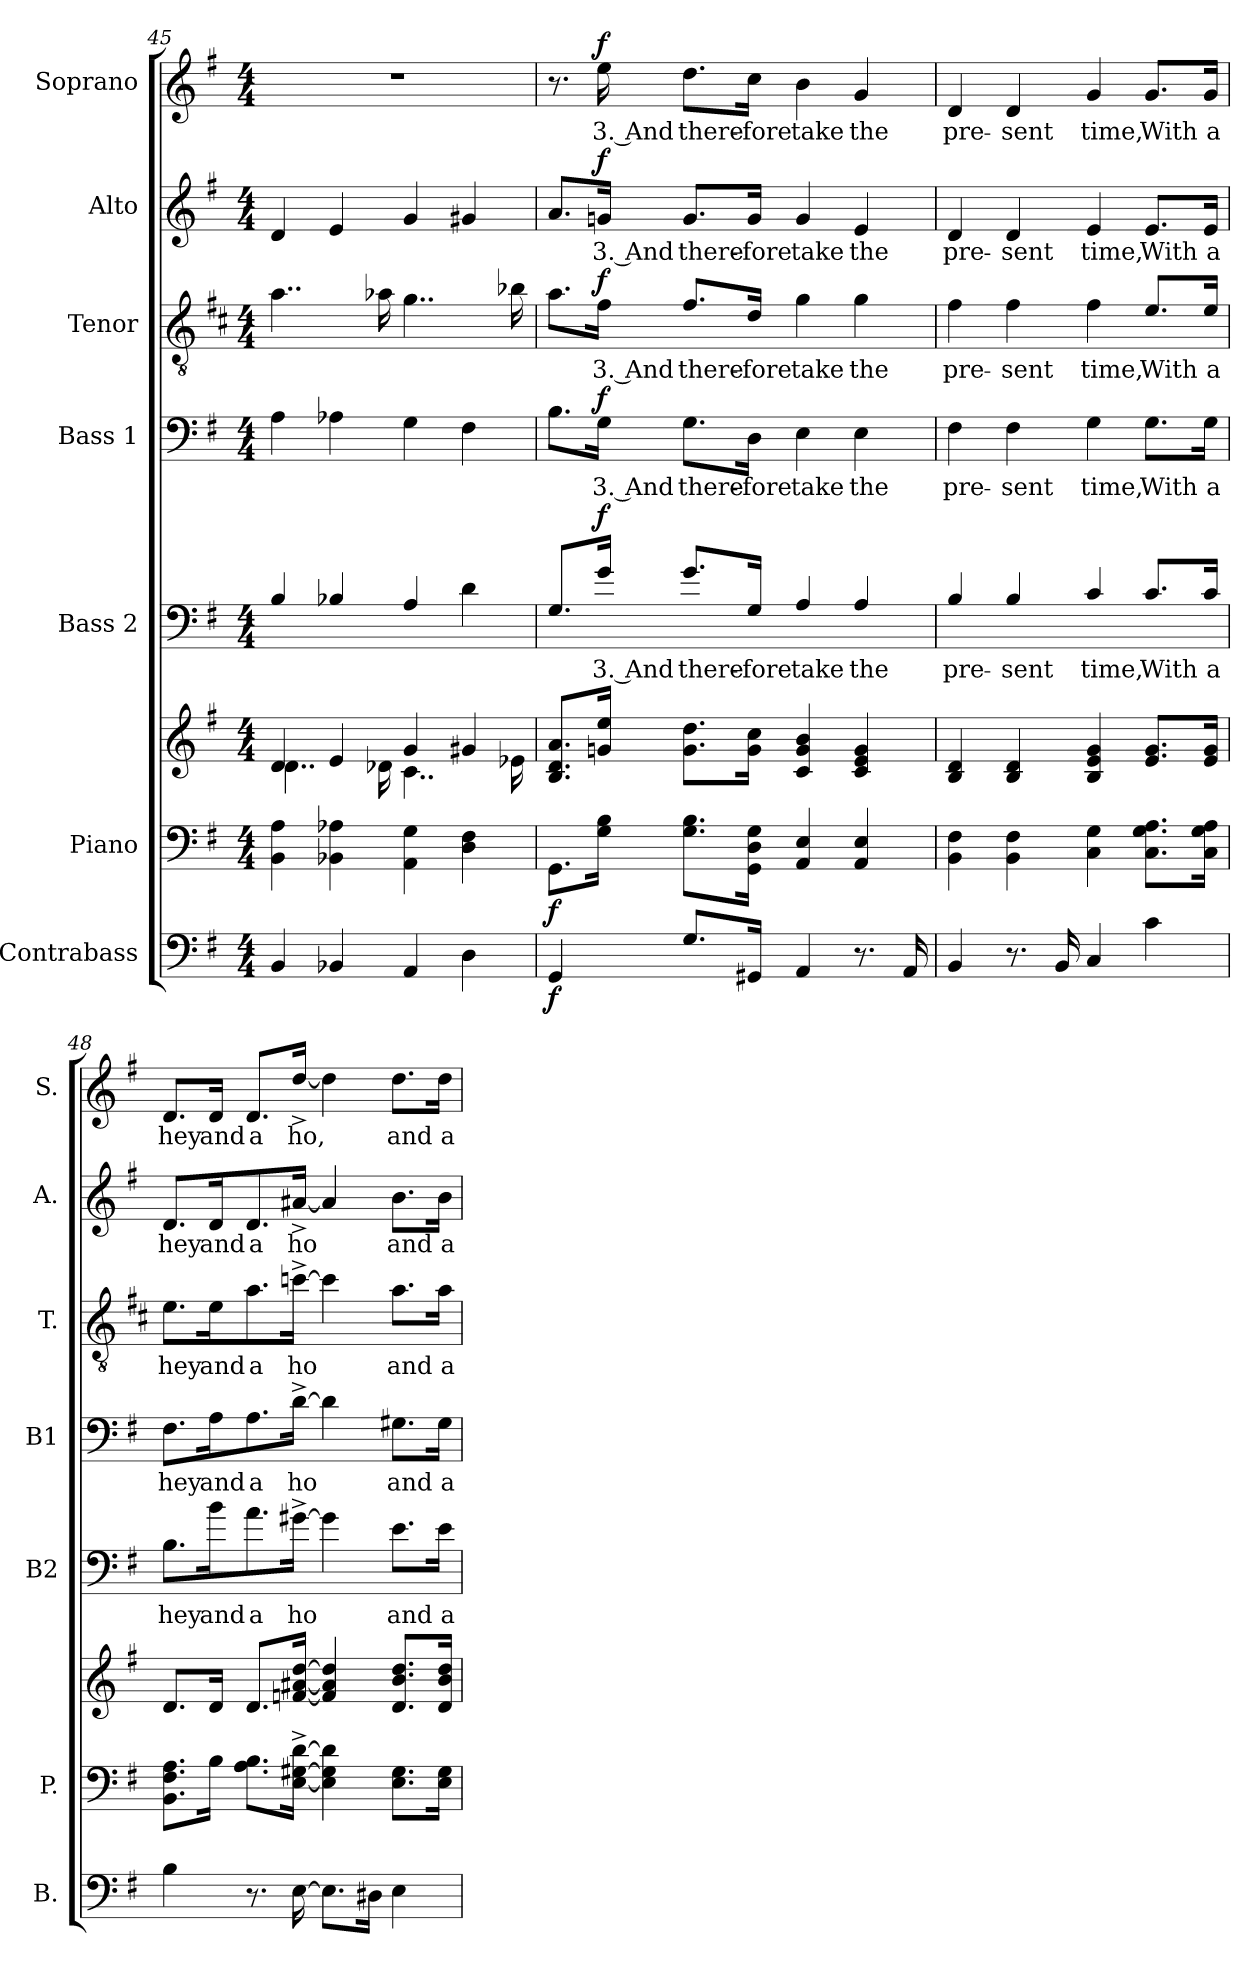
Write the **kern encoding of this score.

**kern	**dynam	**kern	**kern	**dynam	**kern	**text	**dynam	**kern	**text	**dynam	**kern	**text	**dynam	**kern	**text	**dynam	**kern	**text	**dynam
*part7	*part7	*part6	*part6	*part6	*part5	*part5	*part5	*part4	*part4	*part4	*part3	*part3	*part3	*part2	*part2	*part2	*part1	*part1	*part1
*staff8	*staff8	*staff7	*staff6	*staff6/7	*staff5	*staff5	*staff5	*staff4	*staff4	*staff4	*staff3	*staff3	*staff3	*staff2	*staff2	*staff2	*staff1	*staff1	*staff1
*I"Contrabass	*	*I"Piano	*	*	*I"Bass 2	*	*	*I"Bass 1	*	*	*I"Tenor	*	*	*I"Alto	*	*	*I"Soprano	*	*
*I'B.	*	*I'P.	*	*	*I'B2	*	*	*I'B1	*	*	*I'T.	*	*	*I'A.	*	*	*I'S.	*	*
!!LO:PB:g=z
*clefF4	*	*clefF4	*clefG2	*	*clefF4	*	*	*clefF4	*	*	*clefGv2	*	*	*clefG2	*	*	*clefG2	*	*
*	*	*	*	*	*ITrd12c21	*	*	*	*	*	*ITrd4c7	*	*	*	*	*	*	*	*
*k[f#]	*	*k[f#]	*k[f#]	*	*k[f#]	*	*	*k[f#]	*	*	*k[f#]	*	*	*k[f#]	*	*	*k[f#]	*	*
*M4/4	*	*M4/4	*M4/4	*	*M4/4	*	*	*M4/4	*	*	*M4/4	*	*	*M4/4	*	*	*M4/4	*	*
=45	=45	=45	=45	=45	=45	=45	=45	=45	=45	=45	=45	=45	=45	=45	=45	=45	=45	=45	=45
*	*	*	*^	*	*	*	*	*	*	*	*	*	*	*	*	*	*	*	*
4BB/	.	4BB\ 4A\	4d/	4..d\	.	4BB/	.	.	4A\	.	.	4..d\	.	.	4d/	.	.	1r	.	.
4BB-X/	.	4BB-X\ 4A-X\	4e/	.	.	4BB-X/	.	.	4A-X\	.	.	.	.	.	4e/	.	.	.	.	.
.	.	.	.	16d-X\	.	.	.	.	.	.	.	16d-X\	.	.	.	.	.	.	.	.
4AA/	.	4AA\ 4G\	4g/	4..c\	.	4AA/	.	.	4G\	.	.	4..c\	.	.	4g/	.	.	.	.	.
4D\	.	4D\ 4F#\	4g#X/	.	.	4D\	.	.	4F#\	.	.	.	.	.	4g#X/	.	.	.	.	.
.	.	.	.	16e-X\	.	.	.	.	.	.	.	16e-X\	.	.	.	.	.	.	.	.
=46	=46	=46	=46	=46	=46	=46	=46	=46	=46	=46	=46	=46	=46	=46	=46	=46	=46	=46	=46	=46
!	!LO:DY:b	!	!	!	!LO:DY:b=2	!	!	!	!	!	!	!	!	!	!	!	!	!	!	!
*	*	*	*v	*v	*	*	*	*	*	*	*	*	*	*	*	*	*	*	*	*
4GG/	f	8.GG\L	8.B/ 8.d/ 8.a/L	f	8.GG/L	.	.	8.B\L	.	.	8.d\L	.	.	8.a/L	.	.	8.r	.	.
!	!	!	!	!	!	!LO:LY:b	!LO:DY:a	!	!LO:LY:b	!LO:DY:b	!	!LO:LY:b	!LO:DY:b	!	!LO:LY:b	!LO:DY:a	!	!LO:LY:b	!LO:DY:b
.	.	16G\ 16B\Jk	16gn/ 16ee/Jk	.	16G/Jk	3. And	f	16G\Jk	3. And	f	16B\Jk	3. And	f	16gn/Jk	3. And	f	16ee\	3. And	f
!	!	!	!	!	!	!LO:LY:b	!	!	!LO:LY:b	!	!	!LO:LY:b	!	!	!LO:LY:b	!	!	!LO:LY:b	!
8.G/L	.	8.G\ 8.B\L	8.g\ 8.dd\L	.	8.G/L	there-	.	8.G\L	there-	.	8.B/L	there-	.	8.g/L	there-	.	8.dd\L	there-	.
!	!	!	!	!	!	!LO:LY:b	!	!	!LO:LY:b	!	!	!LO:LY:b	!	!	!LO:LY:b	!	!	!LO:LY:b	!
16GG#X/Jk	.	16GG\ 16D\ 16G\Jk	16g\ 16cc\Jk	.	16GG/Jk	-fore	.	16D\Jk	-fore	.	16G/Jk	-fore	.	16g/Jk	-fore	.	16cc\Jk	-fore	.
!	!	!	!	!	!	!LO:LY:b	!	!	!LO:LY:b	!	!	!LO:LY:b	!	!	!LO:LY:b	!	!	!LO:LY:b	!
4AA/	.	4AA/ 4E/	4c/ 4g/ 4b/	.	4AA/	take	.	4E\	take	.	4c\	take	.	4g/	take	.	4b\	take	.
!	!	!	!	!	!	!LO:LY:b	!	!	!LO:LY:b	!	!	!LO:LY:b	!	!	!LO:LY:b	!	!	!LO:LY:b	!
8.r	.	4AA/ 4E/	4c/ 4e/ 4g/	.	4AA/	the	.	4E\	the	.	4c\	the	.	4e/	the	.	4g/	the	.
16AA/	.	.	.	.	.	.	.	.	.	.	.	.	.	.	.	.	.	.	.
=47	=47	=47	=47	=47	=47	=47	=47	=47	=47	=47	=47	=47	=47	=47	=47	=47	=47	=47	=47
!	!	!	!	!	!	!LO:LY:b	!	!	!LO:LY:b	!	!	!LO:LY:b	!	!	!LO:LY:b	!	!	!LO:LY:b	!
4BB/	.	4BB\ 4F#\	4B/ 4d/	.	4BB/	pre-	.	4F#\	pre-	.	4B\	pre-	.	4d/	pre-	.	4d/	pre-	.
!	!	!	!	!	!	!LO:LY:b	!	!	!LO:LY:b	!	!	!LO:LY:b	!	!	!LO:LY:b	!	!	!LO:LY:b	!
8.r	.	4BB\ 4F#\	4B/ 4d/	.	4BB/	-sent	.	4F#\	-sent	.	4B\	-sent	.	4d/	-sent	.	4d/	-sent	.
16BB/	.	.	.	.	.	.	.	.	.	.	.	.	.	.	.	.	.	.	.
!	!	!	!	!	!	!LO:LY:b	!	!	!LO:LY:b	!	!	!LO:LY:b	!	!	!LO:LY:b	!	!	!LO:LY:b	!
4C/	.	4C\ 4G\	4B/ 4e/ 4g/	.	4C/	time,	.	4G\	time,	.	4B\	time,	.	4e/	time,	.	4g/	time,	.
!	!	!	!	!	!	!LO:LY:b	!	!	!LO:LY:b	!	!	!LO:LY:b	!	!	!LO:LY:b	!	!	!LO:LY:b	!
4c\	.	8.C\ 8.G\ 8.A\L	8.e/ 8.g/L	.	8.C/L	With	.	8.G\L	With	.	8.A/L	With	.	8.e/L	With	.	8.g/L	With	.
!	!	!	!	!	!	!LO:LY:b	!	!	!LO:LY:b	!	!	!LO:LY:b	!	!	!LO:LY:b	!	!	!LO:LY:b	!
.	.	16C\ 16G\ 16A\Jk	16e/ 16g/Jk	.	16C/Jk	a	.	16G\Jk	a	.	16A/Jk	a	.	16e/Jk	a	.	16g/Jk	a	.
=48	=48	=48	=48	=48	=48	=48	=48	=48	=48	=48	=48	=48	=48	=48	=48	=48	=48	=48	=48
!	!	!	!	!	!	!LO:LY:b	!	!	!LO:LY:b	!	!	!LO:LY:b	!	!	!LO:LY:b	!	!	!LO:LY:b	!
4B\	.	8.BB\ 8.F#\ 8.A\L	8.d/L	.	8.BB\L	hey	.	8.F#\L	hey	.	8.A\L	hey	.	8.d/L	hey	.	8.d/L	hey	.
!	!	!	!	!	!	!LO:LY:b	!	!	!LO:LY:b	!	!	!LO:LY:b	!	!	!LO:LY:b	!	!	!LO:LY:b	!
.	.	16B\Jk	16d/Jk	.	16B\K	and	.	16A\K	and	.	16A\K	and	.	16d/K	and	.	16d/Jk	and	.
!	!	!	!	!	!	!LO:LY:b	!	!	!LO:LY:b	!	!	!LO:LY:b	!	!	!LO:LY:b	!	!	!LO:LY:b	!
8.r	.	8.A\ 8.B\L	8.d/L	.	8.A\	a	.	8.A\	a	.	8.d\	a	.	8.d/	a	.	8.d/L	a	.
!	!	!	!	!	!	!LO:LY:b	!	!	!LO:LY:b	!	!	!LO:LY:b	!	!	!LO:LY:b	!	!	!LO:LY:b	!
[16E\	.	[16E\^ [16G#X\^ [16d\^Jk	[16fn/ [16a#X/ [16dd/Jk	.	[16G#X^\Jk	ho	.	[16d^\Jk	ho	.	[16fn^\Jk	ho	.	[16a#X^/Jk	ho	.	[16dd^/Jk	ho,	.
8.E\L]	.	4E\] 4G#\] 4d\]	4f/] 4a#/] 4dd/]	.	4G#\]	.	.	4d\]	.	.	4fn\]	.	.	4a#/]	.	.	4dd\]	.	.
16D#X\Jk	.	.	.	.	.	.	.	.	.	.	.	.	.	.	.	.	.	.	.
!	!	!	!	!	!	!LO:LY:b	!	!	!LO:LY:b	!	!	!LO:LY:b	!	!	!LO:LY:b	!	!	!LO:LY:b	!
4E\	.	8.E\ 8.G#\L	8.d/ 8.b/ 8.dd/L	.	8.E\L	and	.	8.G#X\L	and	.	8.d\L	and	.	8.b\L	and	.	8.dd\L	and	.
!	!	!	!	!	!	!LO:LY:b	!	!	!LO:LY:b	!	!	!LO:LY:b	!	!	!LO:LY:b	!	!	!LO:LY:b	!
.	.	16E\ 16G#\Jk	16d/ 16b/ 16dd/Jk	.	16E\Jk	a	.	16G#\Jk	a	.	16d\Jk	a	.	16b\Jk	a	.	16dd\Jk	a	.
=	=	=	=	=	=	=	=	=	=	=	=	=	=	=	=	=	=	=	=
*-	*-	*-	*-	*-	*-	*-	*-	*-	*-	*-	*-	*-	*-	*-	*-	*-	*-	*-	*-
